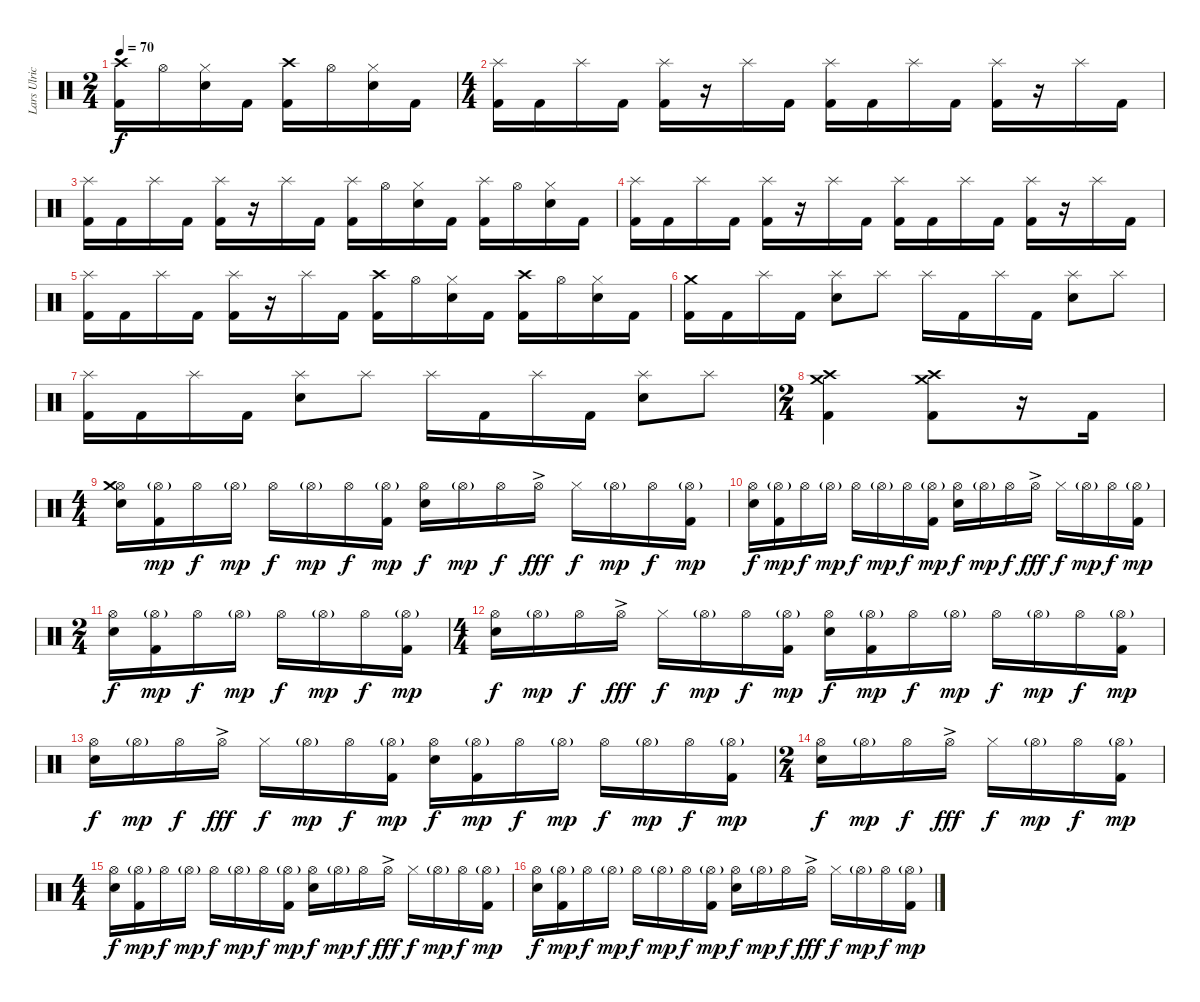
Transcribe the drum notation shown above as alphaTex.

\track ("Lars Ulrich" "Lars Ulric") {instrument percussion}
\staff {score}
\articulation defaults
\ts (2 4)
\tempo 70
\clef neutral
\ks c
("Crash high (hit)" "Kick (hit) 2").16{dy f} "Hi-Hat (open)".16 ("Hi-Hat (closed)" "Snare (hit) 2").16 "Kick (hit) 2".16 ("Crash high (hit)" "Kick (hit) 2").16 "Hi-Hat (open)".16 ("Hi-Hat (closed)" "Snare (hit) 2").16 "Kick (hit) 2".16 |
\ts (4 4)
("Splash (hit)" "Kick (hit) 2").16 "Kick (hit) 2".16 "Splash (hit)".16 "Kick (hit) 2".16 ("Splash (hit)" "Kick (hit) 2").16 r.16 "Splash (hit)".16 "Kick (hit) 2".16 ("Splash (hit)" "Kick (hit) 2").16 "Kick (hit) 2".16 "Splash (hit)".16 "Kick (hit) 2".16 ("Splash (hit)" "Kick (hit) 2").16 r.16 "Splash (hit)".16 "Kick (hit) 2".16 |
("Splash (hit)" "Kick (hit) 2").16 "Kick (hit) 2".16 "Splash (hit)".16 "Kick (hit) 2".16 ("Splash (hit)" "Kick (hit) 2").16 r.16 "Splash (hit)".16 "Kick (hit) 2".16 ("Splash (hit)" "Kick (hit) 2").16 "Hi-Hat (open)".16 ("Hi-Hat (closed)" "Snare (hit) 2").16 "Kick (hit) 2".16 ("Splash (hit)" "Kick (hit) 2").16 "Hi-Hat (open)".16 ("Hi-Hat (closed)" "Snare (hit) 2").16 "Kick (hit) 2".16 |
("Splash (hit)" "Kick (hit) 2").16 "Kick (hit) 2".16 "Splash (hit)".16 "Kick (hit) 2".16 ("Splash (hit)" "Kick (hit) 2").16 r.16 "Splash (hit)".16 "Kick (hit) 2".16 ("Splash (hit)" "Kick (hit) 2").16 "Kick (hit) 2".16 "Splash (hit)".16 "Kick (hit) 2".16 ("Splash (hit)" "Kick (hit) 2").16 r.16 "Splash (hit)".16 "Kick (hit) 2".16 |
("Splash (hit)" "Kick (hit) 2").16 "Kick (hit) 2".16 "Splash (hit)".16 "Kick (hit) 2".16 ("Splash (hit)" "Kick (hit) 2").16 r.16 "Splash (hit)".16 "Kick (hit) 2".16 ("Crash high (hit)" "Kick (hit) 2").16 "Hi-Hat (open)".16 ("Hi-Hat (closed)" "Snare (hit) 2").16 "Kick (hit) 2".16 ("Crash high (hit)" "Kick (hit) 2").16 "Hi-Hat (open)".16 ("Hi-Hat (closed)" "Snare (hit) 2").16 "Kick (hit) 2".16 |
("Crash medium (hit)" "Kick (hit) 2").16 "Kick (hit) 2".16 "Splash (hit)".16 "Kick (hit) 2".16 ("Splash (hit)" "Snare (hit) 2").8 "Splash (hit)".8 "Splash (hit)".16 "Kick (hit) 2".16 "Splash (hit)".16 "Kick (hit) 2".16 ("Splash (hit)" "Snare (hit) 2").8 "Splash (hit)".8 |
("Splash (hit)" "Kick (hit) 2").16 "Kick (hit) 2".16 "Splash (hit)".16 "Kick (hit) 2".16 ("Splash (hit)" "Snare (hit) 2").8 "Splash (hit)".8 "Splash (hit)".16 "Kick (hit) 2".16 "Splash (hit)".16 "Kick (hit) 2".16 ("Splash (hit)" "Snare (hit) 2").8 "Splash (hit)".8 |
\ts (2 4)
("Crash high (hit)" "Crash medium (hit)" "Kick (hit) 2").4 ("Crash high (hit)" "Crash medium (hit)" "Kick (hit) 2").8 r.16 "Kick (hit) 2".16 |
\ts (4 4)
("Hi-Hat (open)" "Crash medium (hit)" "Snare (hit) 2").16 ("Hi-Hat (open)"{g} "Kick (hit) 2").16{dy mp} "Hi-Hat (open)".16{dy f} "Hi-Hat (open)"{g}.16{dy mp} "Hi-Hat (open)".16{dy f} "Hi-Hat (open)"{g}.16{dy mp} "Hi-Hat (open)".16{dy f} ("Hi-Hat (open)"{g} "Kick (hit) 2").16{dy mp} ("Hi-Hat (open)" "Snare (hit) 2").16{dy f} "Hi-Hat (open)"{g}.16{dy mp} "Hi-Hat (open)".16{dy f} "Hi-Hat (open)"{ac}.16{dy fff} "Hi-Hat (closed)".16{dy f} "Hi-Hat (open)"{g}.16{dy mp} "Hi-Hat (open)".16{dy f} ("Hi-Hat (open)"{g} "Kick (hit) 2").16{dy mp} |
("Hi-Hat (open)" "Snare (hit) 2").16{dy f} ("Hi-Hat (open)"{g} "Kick (hit) 2").16{dy mp} "Hi-Hat (open)".16{dy f} "Hi-Hat (open)"{g}.16{dy mp} "Hi-Hat (open)".16{dy f} "Hi-Hat (open)"{g}.16{dy mp} "Hi-Hat (open)".16{dy f} ("Hi-Hat (open)"{g} "Kick (hit) 2").16{dy mp} ("Hi-Hat (open)" "Snare (hit) 2").16{dy f} "Hi-Hat (open)"{g}.16{dy mp} "Hi-Hat (open)".16{dy f} "Hi-Hat (open)"{ac}.16{dy fff} "Hi-Hat (closed)".16{dy f} "Hi-Hat (open)"{g}.16{dy mp} "Hi-Hat (open)".16{dy f} ("Hi-Hat (open)"{g} "Kick (hit) 2").16{dy mp} |
\ts (2 4)
("Hi-Hat (open)" "Snare (hit) 2").16{dy f} ("Hi-Hat (open)"{g} "Kick (hit) 2").16{dy mp} "Hi-Hat (open)".16{dy f} "Hi-Hat (open)"{g}.16{dy mp} "Hi-Hat (open)".16{dy f} "Hi-Hat (open)"{g}.16{dy mp} "Hi-Hat (open)".16{dy f} ("Hi-Hat (open)"{g} "Kick (hit) 2").16{dy mp} |
\ts (4 4)
("Hi-Hat (open)" "Snare (hit) 2").16{dy f} "Hi-Hat (open)"{g}.16{dy mp} "Hi-Hat (open)".16{dy f} "Hi-Hat (open)"{ac}.16{dy fff} "Hi-Hat (closed)".16{dy f} "Hi-Hat (open)"{g}.16{dy mp} "Hi-Hat (open)".16{dy f} ("Hi-Hat (open)"{g} "Kick (hit) 2").16{dy mp} ("Hi-Hat (open)" "Snare (hit) 2").16{dy f} ("Hi-Hat (open)"{g} "Kick (hit) 2").16{dy mp} "Hi-Hat (open)".16{dy f} "Hi-Hat (open)"{g}.16{dy mp} "Hi-Hat (open)".16{dy f} "Hi-Hat (open)"{g}.16{dy mp} "Hi-Hat (open)".16{dy f} ("Hi-Hat (open)"{g} "Kick (hit) 2").16{dy mp} |
("Hi-Hat (open)" "Snare (hit) 2").16{dy f} "Hi-Hat (open)"{g}.16{dy mp} "Hi-Hat (open)".16{dy f} "Hi-Hat (open)"{ac}.16{dy fff} "Hi-Hat (closed)".16{dy f} "Hi-Hat (open)"{g}.16{dy mp} "Hi-Hat (open)".16{dy f} ("Hi-Hat (open)"{g} "Kick (hit) 2").16{dy mp} ("Hi-Hat (open)" "Snare (hit) 2").16{dy f} ("Hi-Hat (open)"{g} "Kick (hit) 2").16{dy mp} "Hi-Hat (open)".16{dy f} "Hi-Hat (open)"{g}.16{dy mp} "Hi-Hat (open)".16{dy f} "Hi-Hat (open)"{g}.16{dy mp} "Hi-Hat (open)".16{dy f} ("Hi-Hat (open)"{g} "Kick (hit) 2").16{dy mp} |
\ts (2 4)
("Hi-Hat (open)" "Snare (hit) 2").16{dy f} "Hi-Hat (open)"{g}.16{dy mp} "Hi-Hat (open)".16{dy f} "Hi-Hat (open)"{ac}.16{dy fff} "Hi-Hat (closed)".16{dy f} "Hi-Hat (open)"{g}.16{dy mp} "Hi-Hat (open)".16{dy f} ("Hi-Hat (open)"{g} "Kick (hit) 2").16{dy mp} |
\ts (4 4)
("Hi-Hat (open)" "Snare (hit) 2").16{dy f} ("Hi-Hat (open)"{g} "Kick (hit) 2").16{dy mp} "Hi-Hat (open)".16{dy f} "Hi-Hat (open)"{g}.16{dy mp} "Hi-Hat (open)".16{dy f} "Hi-Hat (open)"{g}.16{dy mp} "Hi-Hat (open)".16{dy f} ("Hi-Hat (open)"{g} "Kick (hit) 2").16{dy mp} ("Hi-Hat (open)" "Snare (hit) 2").16{dy f} "Hi-Hat (open)"{g}.16{dy mp} "Hi-Hat (open)".16{dy f} "Hi-Hat (open)"{ac}.16{dy fff} "Hi-Hat (closed)".16{dy f} "Hi-Hat (open)"{g}.16{dy mp} "Hi-Hat (open)".16{dy f} ("Hi-Hat (open)"{g} "Kick (hit) 2").16{dy mp} |
("Hi-Hat (open)" "Snare (hit) 2").16{dy f} ("Hi-Hat (open)"{g} "Kick (hit) 2").16{dy mp} "Hi-Hat (open)".16{dy f} "Hi-Hat (open)"{g}.16{dy mp} "Hi-Hat (open)".16{dy f} "Hi-Hat (open)"{g}.16{dy mp} "Hi-Hat (open)".16{dy f} ("Hi-Hat (open)"{g} "Kick (hit) 2").16{dy mp} ("Hi-Hat (open)" "Snare (hit) 2").16{dy f} "Hi-Hat (open)"{g}.16{dy mp} "Hi-Hat (open)".16{dy f} "Hi-Hat (open)"{ac}.16{dy fff} "Hi-Hat (closed)".16{dy f} "Hi-Hat (open)"{g}.16{dy mp} "Hi-Hat (open)".16{dy f} ("Hi-Hat (open)"{g} "Kick (hit) 2").16{dy mp}
